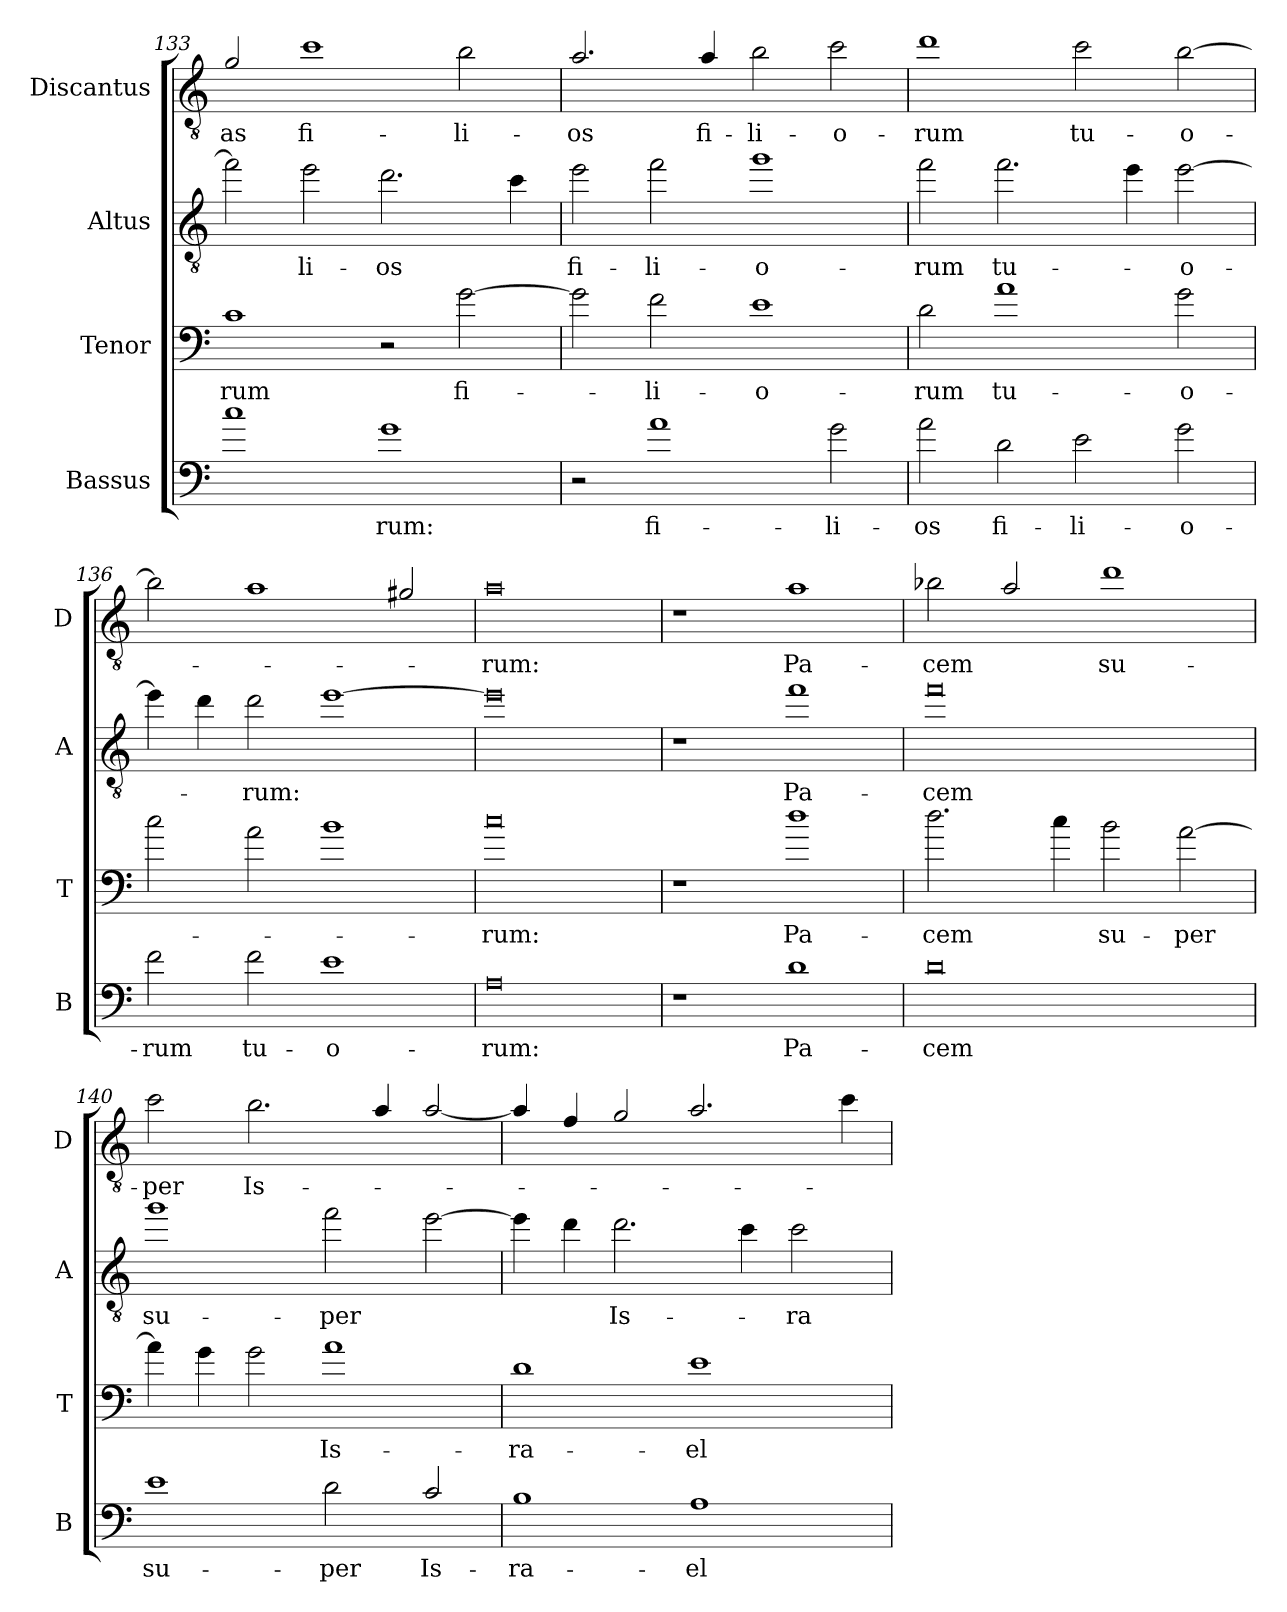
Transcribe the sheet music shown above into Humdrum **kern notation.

**kern	**text	**kern	**text	**kern	**text	**kern	**text
*part4	*part4	*part3	*part3	*part2	*part2	*part1	*part1
*staff4	*staff4	*staff3	*staff3	*staff2	*staff2	*staff1	*staff1
*I"Bassus	*	*I"Tenor	*	*I"Altus	*	*I"Discantus	*
*I'B	*	*I'T	*	*I'A	*	*I'D	*
*clefF4	*	*clefF4	*	*clefGv2	*	*clefGv2	*
*ITrd7c12	*	*ITrd7c12	*	*ITrd7c12	*	*ITrd7c12	*
*k[]	*	*k[]	*	*k[]	*	*k[]	*
*C:	*	*C:	*	*C:	*	*C:	*
=133	=133	=133	=133	=133	=133	=133	=133
!	!	!	!LO:LY:b	!	!	!	!LO:LY:b
1c	.	1C	-rum	2f\]	.	2G/	-as
!	!	!	!	!	!LO:LY:b	!	!LO:LY:b
.	.	.	.	2e\	-li-	1c	fi-
!	!LO:LY:b	!	!	!	!LO:LY:b	!	!
1G	-rum:	2r	.	2.d\	-os	.	.
!	!	!	!LO:LY:b	!	!	!	!LO:LY:b
.	.	[2G\	fi-	.	.	2B\	-li-
.	.	.	.	4c\	.	.	.
=134	=134	=134	=134	=134	=134	=134	=134
!	!	!	!	!	!LO:LY:b	!	!LO:LY:b
2r	.	2G\]	.	2e\	fi-	2.A/	-os
!	!LO:LY:b	!	!LO:LY:b	!	!LO:LY:b	!	!
1A	fi-	2F\	-li-	2f\	-li-	.	.
!	!	!	!	!	!	!	!LO:LY:b
.	.	.	.	.	.	4A/	fi-
!	!	!	!LO:LY:b	!	!LO:LY:b	!	!LO:LY:b
.	.	1E	-o-	1g	-o-	2B\	-li-
!	!LO:LY:b	!	!	!	!	!	!LO:LY:b
2G\	-li-	.	.	.	.	2c\	-o-
!!LO:LB:g=z
=135	=135	=135	=135	=135	=135	=135	=135
!	!LO:LY:b	!	!LO:LY:b	!	!LO:LY:b	!	!LO:LY:b
2A\	-os	2D\	-rum	2f\	-rum	1d	-rum
!	!LO:LY:b	!	!LO:LY:b	!	!LO:LY:b	!	!
2D\	fi-	1A	tu-	2.f\	tu-	.	.
!	!LO:LY:b	!	!	!	!	!	!LO:LY:b
2E\	-li-	.	.	.	.	2c\	tu-
.	.	.	.	4e\	.	.	.
!	!LO:LY:b	!	!LO:LY:b	!	!LO:LY:b	!	!LO:LY:b
2G\	-o-	2G\	-o-	[2e\	-o-	[2B\	-o-
=136	=136	=136	=136	=136	=136	=136	=136
!	!LO:LY:b	!	!	!	!	!	!
2F\	-rum	2c\	.	4e\]	.	2B\]	.
.	.	.	.	4d\	.	.	.
!	!LO:LY:b	!	!	!	!LO:LY:b	!	!
2F\	tu-	2A\	.	2d\	-rum:	1A	.
!	!LO:LY:b	!	!	!	!	!	!
1E	-o-	1B	.	[1e	.	.	.
.	.	.	.	.	.	2G#X/	.
=137	=137	=137	=137	=137	=137	=137	=137
!	!LO:LY:b	!	!LO:LY:b	!	!	!	!LO:LY:b
0AA	-rum:	0c	-rum:	0e]	.	0A	-rum:
=138	=138	=138	=138	=138	=138	=138	=138
1r	.	1r	.	1r	.	1r	.
!	!LO:LY:b	!	!LO:LY:b	!	!LO:LY:b	!	!LO:LY:b
1D	Pa-	1d	Pa-	1f	Pa-	1A	Pa-
=139	=139	=139	=139	=139	=139	=139	=139
!	!LO:LY:b	!	!LO:LY:b	!	!LO:LY:b	!	!LO:LY:b
0D	-cem	2.d\	-cem	0f	-cem	2B-X\	-cem
.	.	.	.	.	.	2A/	.
.	.	4c\	.	.	.	.	.
!	!	!	!LO:LY:b	!	!	!	!LO:LY:b
.	.	2B\	su-	.	.	1d	su-
!	!	!	!LO:LY:b	!	!	!	!
.	.	[2A\	-per	.	.	.	.
=140	=140	=140	=140	=140	=140	=140	=140
!	!LO:LY:b	!	!	!	!LO:LY:b	!	!LO:LY:b
1E	su-	4A\]	.	1g	su-	2c\	-per
.	.	4G\	.	.	.	.	.
!	!	!	!	!	!	!	!LO:LY:b
.	.	2G\	.	.	.	2.B\	Is-
!	!LO:LY:b	!	!LO:LY:b	!	!LO:LY:b	!	!
2D\	-per	1A	Is-	2f\	-per	.	.
.	.	.	.	.	.	4A/	.
!	!LO:LY:b	!	!	!	!	!	!
2C/	Is-	.	.	[2e\	.	[2A/	.
=141	=141	=141	=141	=141	=141	=141	=141
!	!LO:LY:b	!	!LO:LY:b	!	!	!	!
1BB	-ra-	1D	-ra-	4e\]	.	4A/]	.
.	.	.	.	4d\	.	4F/	.
!	!	!	!	!	!LO:LY:b	!	!
.	.	.	.	2.d\	Is-	2G/	.
!	!LO:LY:b	!	!LO:LY:b	!	!	!	!
1AA	-el	1E	-el	.	.	2.A/	.
.	.	.	.	4c\	.	.	.
!	!	!	!	!	!LO:LY:b	!	!
.	.	.	.	2c\	-ra-	.	.
.	.	.	.	.	.	4c\	.
=	=	=	=	=	=	=	=
*-	*-	*-	*-	*-	*-	*-	*-
